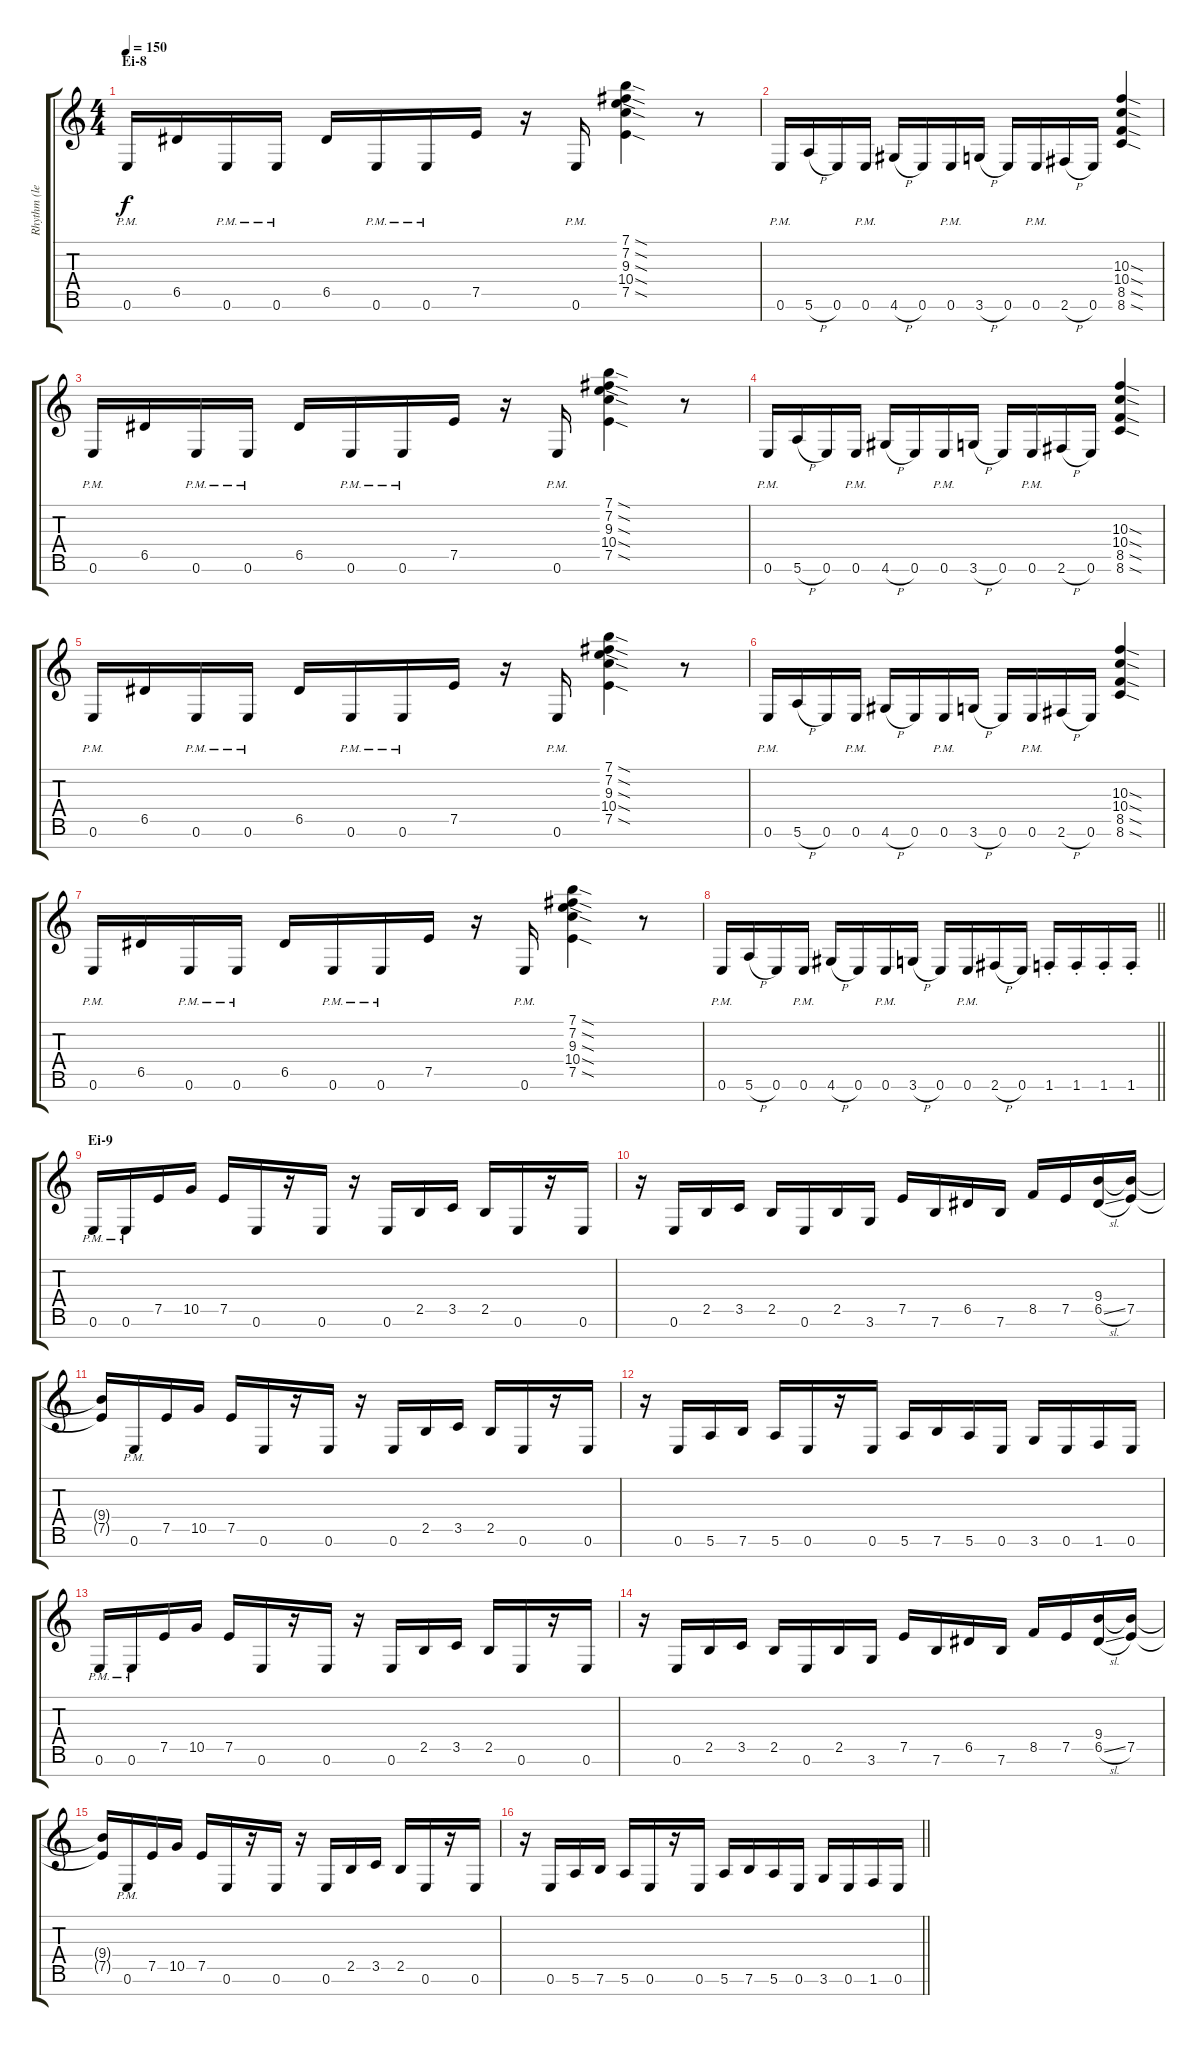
\track ("Rhythm (left)" "Rhythm (le") {instrument acousticguitarsteel}
\staff {score tabs}
\tuning (E4 B3 G3 D3 A2 E2 B1) {hide}
\ts (4 4)
\section ("" "Ei-8")
\tempo 150
\clef g2
\ks c
0.6{pm}.16{dy f} 6.5.16 0.6{pm}.16 0.6{pm}.16 6.5.16 0.6{pm}.16 0.6{pm}.16 7.5.16 r.16 0.6{pm}.16 (7.1{sod} 7.2{sod} 9.3{sod} 10.4{sod} 7.5{sod}).4 r.8 |
0.6{pm}.16 5.6{h}.16 0.6.16 0.6{pm}.16 4.6{h}.16 0.6.16 0.6{pm}.16 3.6{h}.16 0.6.16 0.6{pm}.16 2.6{h}.16 0.6.16 (10.3{sod} 10.4{sod} 8.5{sod} 8.6{sod}).4 |
0.6{pm}.16 6.5.16 0.6{pm}.16 0.6{pm}.16 6.5.16 0.6{pm}.16 0.6{pm}.16 7.5.16 r.16 0.6{pm}.16 (7.1{sod} 7.2{sod} 9.3{sod} 10.4{sod} 7.5{sod}).4 r.8 |
0.6{pm}.16 5.6{h}.16 0.6.16 0.6{pm}.16 4.6{h}.16 0.6.16 0.6{pm}.16 3.6{h}.16 0.6.16 0.6{pm}.16 2.6{h}.16 0.6.16 (10.3{sod} 10.4{sod} 8.5{sod} 8.6{sod}).4 |
0.6{pm}.16 6.5.16 0.6{pm}.16 0.6{pm}.16 6.5.16 0.6{pm}.16 0.6{pm}.16 7.5.16 r.16 0.6{pm}.16 (7.1{sod} 7.2{sod} 9.3{sod} 10.4{sod} 7.5{sod}).4 r.8 |
0.6{pm}.16 5.6{h}.16 0.6.16 0.6{pm}.16 4.6{h}.16 0.6.16 0.6{pm}.16 3.6{h}.16 0.6.16 0.6{pm}.16 2.6{h}.16 0.6.16 (10.3{sod} 10.4{sod} 8.5{sod} 8.6{sod}).4 |
0.6{pm}.16 6.5.16 0.6{pm}.16 0.6{pm}.16 6.5.16 0.6{pm}.16 0.6{pm}.16 7.5.16 r.16 0.6{pm}.16 (7.1{sod} 7.2{sod} 9.3{sod} 10.4{sod} 7.5{sod}).4 r.8 |
\barLineRight lightlight
0.6{pm}.16 5.6{h}.16 0.6.16 0.6{pm}.16 4.6{h}.16 0.6.16 0.6{pm}.16 3.6{h}.16 0.6.16 0.6{pm}.16 2.6{h}.16 0.6.16 1.6{st}.16 1.6{st}.16 1.6{st}.16 1.6{st}.16 |
\section ("" "Ei-9")
0.6{pm}.16 0.6{pm}.16 7.5.16 10.5.16 7.5.16 0.6.16 r.16 0.6.16 r.16 0.6.16 2.5.16 3.5.16 2.5.16 0.6.16 r.16 0.6.16 |
r.16 0.6.16 2.5.16 3.5.16 2.5.16 0.6.16 2.5.16 3.6.16 7.5.16 7.6.16 6.5.16 7.6.16 8.5.16 7.5.16 (9.4 6.5{sl}).16 (9.4{t} 7.5).16 |
(9.4{t} 7.5{t}).16 0.6{pm}.16 7.5.16 10.5.16 7.5.16 0.6.16 r.16 0.6.16 r.16 0.6.16 2.5.16 3.5.16 2.5.16 0.6.16 r.16 0.6.16 |
r.16 0.6.16 5.6.16 7.6.16 5.6.16 0.6.16 r.16 0.6.16 5.6.16 7.6.16 5.6.16 0.6.16 3.6.16 0.6.16 1.6.16 0.6.16 |
0.6{pm}.16 0.6{pm}.16 7.5.16 10.5.16 7.5.16 0.6.16 r.16 0.6.16 r.16 0.6.16 2.5.16 3.5.16 2.5.16 0.6.16 r.16 0.6.16 |
r.16 0.6.16 2.5.16 3.5.16 2.5.16 0.6.16 2.5.16 3.6.16 7.5.16 7.6.16 6.5.16 7.6.16 8.5.16 7.5.16 (9.4 6.5{sl}).16 (9.4{t} 7.5).16 |
(9.4{t} 7.5{t}).16 0.6{pm}.16 7.5.16 10.5.16 7.5.16 0.6.16 r.16 0.6.16 r.16 0.6.16 2.5.16 3.5.16 2.5.16 0.6.16 r.16 0.6.16 |
\barLineRight lightlight
r.16 0.6.16 5.6.16 7.6.16 5.6.16 0.6.16 r.16 0.6.16 5.6.16 7.6.16 5.6.16 0.6.16 3.6.16 0.6.16 1.6.16 0.6.16
